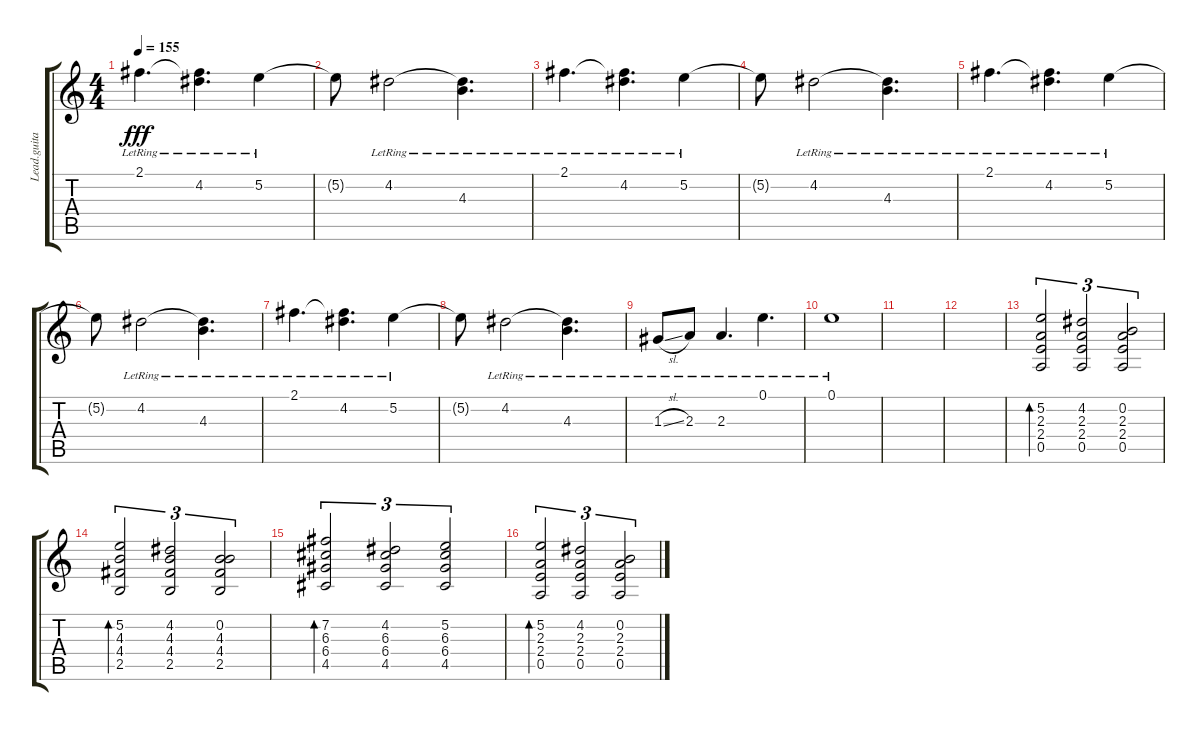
\track ("Lead.guitar" "Lead.guita") {instrument electricguitarclean}
\staff {score tabs}
\tuning (E4 B3 G3 D3 A2 E2) {hide}
\ts (4 4)
\tempo 155
\clef g2
\ks c
2.1{lr}.4{d dy fff} (2.1{t} 4.2{lr}).4{d} 5.2{lr}.4 |
5.2{t}.8 4.2{lr}.2 (4.2{t} 4.3{lr}).4{d} |
2.1{lr}.4{d} (2.1{t} 4.2{lr}).4{d} 5.2{lr}.4 |
5.2{t}.8 4.2{lr}.2 (4.2{t} 4.3{lr}).4{d} |
2.1{lr}.4{d} (2.1{t} 4.2{lr}).4{d} 5.2{lr}.4 |
5.2{t}.8 4.2{lr}.2 (4.2{t} 4.3{lr}).4{d} |
2.1{lr}.4{d} (2.1{t} 4.2{lr}).4{d} 5.2{lr}.4 |
5.2{t}.8 4.2{lr}.2 (4.2{t} 4.3{lr}).4{d} |
1.3{sl lr}.8 2.3{lr}.8 2.3{lr}.4{d} 0.1{lr}.4{d} |
0.1{lr}.1 |
|
|
(5.2 2.3 2.4 0.5).2{tu (3 2) bd 120} (4.2 2.3 2.4 0.5).2{tu (3 2)} (0.2 2.3 2.4 0.5).2{tu (3 2)} |
(5.2 4.3 4.4 2.5).2{tu (3 2) bd 120} (4.2 4.3 4.4 2.5).2{tu (3 2)} (0.2 4.3 4.4 2.5).2{tu (3 2)} |
(7.2 6.3 6.4 4.5).2{tu (3 2) bd 120} (4.2 6.3 6.4 4.5).2{tu (3 2)} (5.2 6.3 6.4 4.5).2{tu (3 2)} |
(5.2 2.3 2.4 0.5).2{tu (3 2) bd 120} (4.2 2.3 2.4 0.5).2{tu (3 2)} (0.2 2.3 2.4 0.5).2{tu (3 2)}
